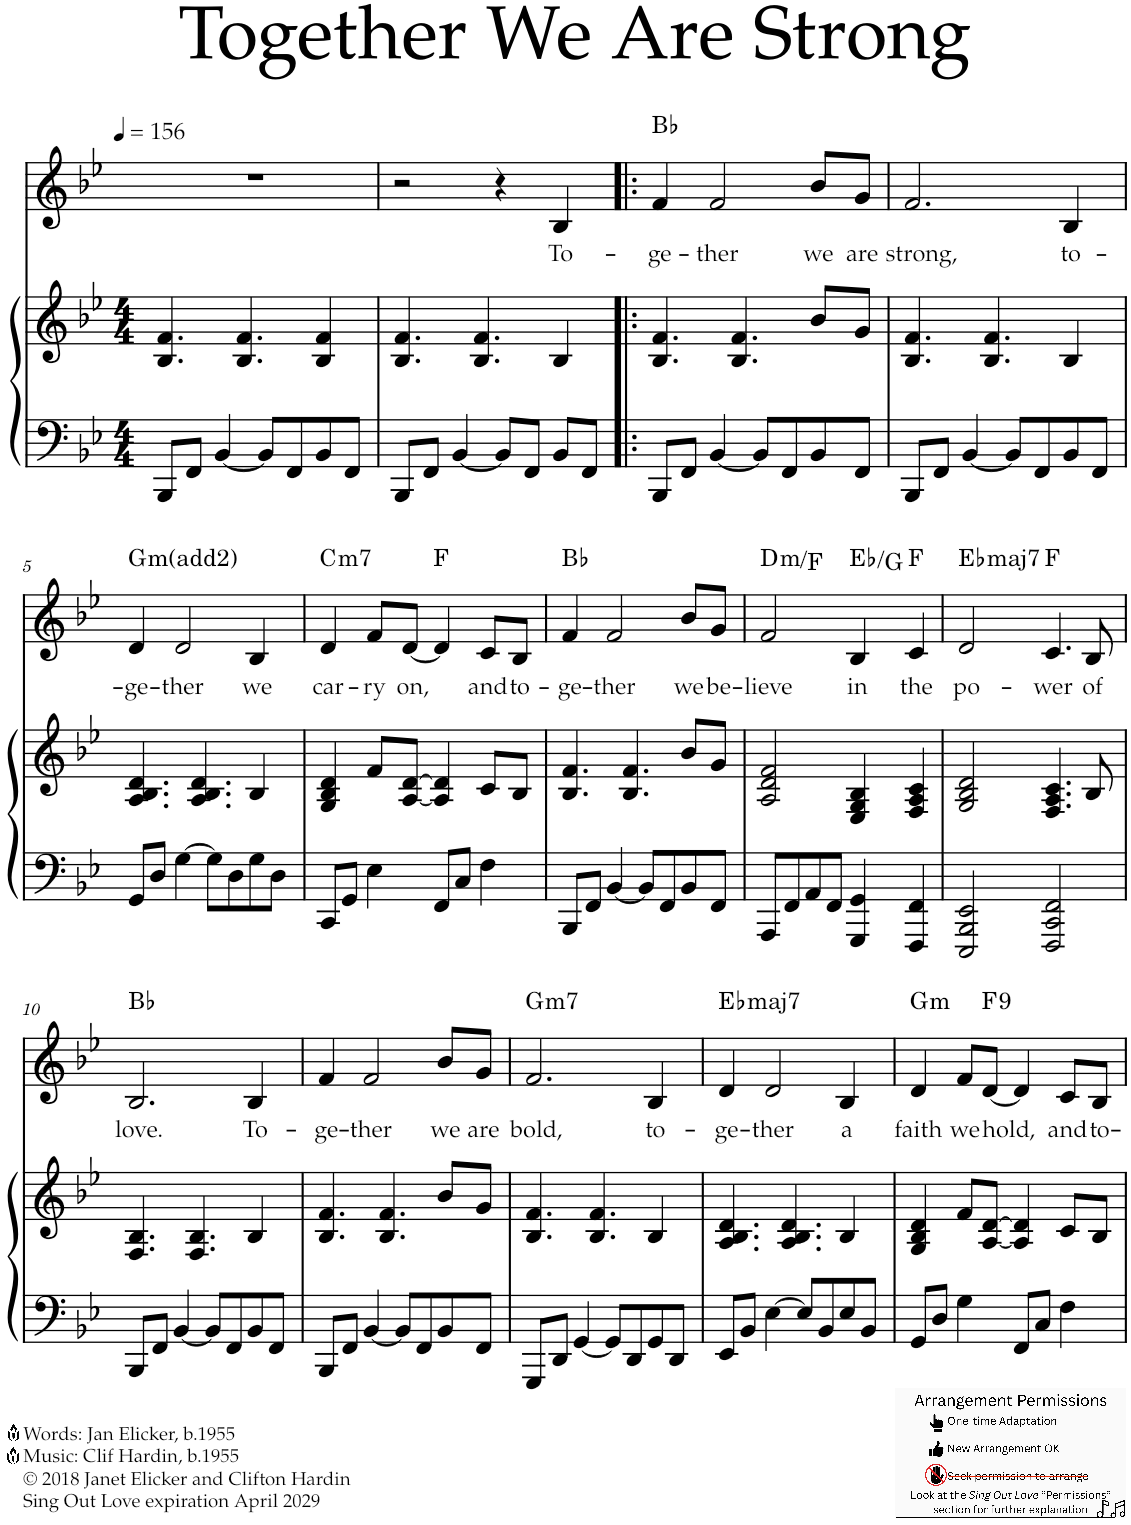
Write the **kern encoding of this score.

**kern	**kern	**kern	**text	**harte
*part2	*part2	*part1	*part1	*part1
*staff3	*staff2	*staff1	*staff1	*
*	*	*I"Violin	*	*
*	*	*I'Vln	*	*
*clefF4	*clefG2	*clefG2	*	*
*k[b-e-]	*k[b-e-]	*k[b-e-]	*	*
*B-:	*B-:	*B-:	*	*
*M4/4	*M4/4	*	*	*
*MM156	*MM156	*MM156	*	*
=1	=1	=1	=1	=1
8BBB-/L	4.B-/ 4.f/	1r	.	.
8FF/J	.	.	.	.
[4BB-/	.	.	.	.
.	4.B-/ 4.f/	.	.	.
8BB-/L]	.	.	.	.
8FF/	.	.	.	.
8BB-/	4B-/ 4f/	.	.	.
8FF/J	.	.	.	.
=2	=2	=2	=2	=2
8BBB-/L	4.B-/ 4.f/	2r	.	.
8FF/J	.	.	.	.
[4BB-/	.	.	.	.
.	4.B-/ 4.f/	.	.	.
8BB-/L]	.	4r	.	.
8FF/J	.	.	.	.
!	!	!	!LO:LY:b	!
8BB-/L	4B-/	4B-/	To-	.
8FF/J	.	.	.	.
=3!|:	=3!|:	=3!|:	=3!|:	=3!|:
!	!	!	!LO:LY:b	!
8BBB-/L	4.B-/ 4.f/	4f/	-ge-	Bb:maj
8FF/J	.	.	.	.
!	!	!	!LO:LY:b	!
[4BB-/	.	2f/	-ther	.
.	4.B-/ 4.f/	.	.	.
8BB-/L]	.	.	.	.
8FF/	.	.	.	.
!	!	!	!LO:LY:b	!
8BB-/	8b-/L	8b-/L	we	.
!	!	!	!LO:LY:b	!
8FF/J	8g/J	8g/J	are	.
=4	=4	=4	=4	=4
!	!	!	!LO:LY:b	!
8BBB-/L	4.B-/ 4.f/	2.f/	strong,	.
8FF/J	.	.	.	.
[4BB-/	.	.	.	.
.	4.B-/ 4.f/	.	.	.
8BB-/L]	.	.	.	.
8FF/	.	.	.	.
!	!	!	!LO:LY:b	!
8BB-/	4B-/	4B-/	to-	.
8FF/J	.	.	.	.
!!LO:LB:g=z
=5	=5	=5	=5	=5
!	!	!	!LO:LY:b	!LO:H:kt=m
8GG/L	4.A/ 4.B-/ 4.d/	4d/	-ge-	G:min(2)
8D/J	.	.	.	.
!	!	!	!LO:LY:b	!
[4G\	.	2d/	-ther	.
.	4.A/ 4.B-/ 4.d/	.	.	.
8G\L]	.	.	.	.
8D\	.	.	.	.
!	!	!	!LO:LY:b	!
8G\	4B-/	4B-/	we	.
8D\J	.	.	.	.
=6	=6	=6	=6	=6
!	!	!	!LO:LY:b	!LO:H:kt=m7
8CC/L	4G/ 4B-/ 4d/	4d/	car-	C:min7
8GG/J	.	.	.	.
!	!	!	!LO:LY:b	!
4E-\	8f/L	8f/L	-ry	.
!	!	!	!LO:LY:b	!
.	[8A/ [8d/J	[8d/J	on,	.
8FF/L	4A/] 4d/]	4d/]	.	F:maj
8C/J	.	.	.	.
!	!	!	!LO:LY:b	!
4F\	8c/L	8c/L	and	.
!	!	!	!LO:LY:b	!
.	8B-/J	8B-/J	to-	.
=7	=7	=7	=7	=7
!	!	!	!LO:LY:b	!
8BBB-/L	4.B-/ 4.f/	4f/	-ge-	Bb:maj
8FF/J	.	.	.	.
!	!	!	!LO:LY:b	!
[4BB-/	.	2f/	-ther	.
.	4.B-/ 4.f/	.	.	.
8BB-/L]	.	.	.	.
8FF/	.	.	.	.
!	!	!	!LO:LY:b	!
8BB-/	8b-/L	8b-/L	we	.
!	!	!	!LO:LY:b	!
8FF/J	8g/J	8g/J	be-	.
=8	=8	=8	=8	=8
!	!	!	!LO:LY:b	!LO:H:kt=m
8AAA/L	2A/ 2d/ 2f/	2f/	-lieve	D:min/b3
8FF/	.	.	.	.
8AA/	.	.	.	.
8FF/J	.	.	.	.
!	!	!	!LO:LY:b	!
4GGG/ 4GG/	4E-/ 4G/ 4B-/	4B-/	in	Eb:maj/3
!	!	!	!LO:LY:b	!
4FFF/ 4FF/	4F/ 4A/ 4c/	4c/	the	F:maj
=9	=9	=9	=9	=9
!	!	!	!LO:LY:b	!LO:H:kt=maj7
2EEE-/ 2BBB-/ 2EE-/	2G/ 2B-/ 2d/	2d/	po-	Eb:maj7
!	!	!	!LO:LY:b	!
2FFF/ 2CC/ 2FF/	4.F/ 4.A/ 4.c/	4.c/	-wer	F:maj
!	!	!	!LO:LY:b	!
.	8B-/	8B-/	of	.
!!LO:LB:g=z
=10	=10	=10	=10	=10
!	!	!	!LO:LY:b	!
8BBB-/L	4.F/ 4.B-/	2.B-/	love.	Bb:maj
8FF/J	.	.	.	.
[4BB-/	.	.	.	.
.	4.F/ 4.B-/	.	.	.
8BB-/L]	.	.	.	.
8FF/	.	.	.	.
!	!	!	!LO:LY:b	!
8BB-/	4B-/	4B-/	To-	.
8FF/J	.	.	.	.
=11	=11	=11	=11	=11
!	!	!	!LO:LY:b	!
8BBB-/L	4.B-/ 4.f/	4f/	-ge-	.
8FF/J	.	.	.	.
!	!	!	!LO:LY:b	!
[4BB-/	.	2f/	-ther	.
.	4.B-/ 4.f/	.	.	.
8BB-/L]	.	.	.	.
8FF/	.	.	.	.
!	!	!	!LO:LY:b	!
8BB-/	8b-/L	8b-/L	we	.
!	!	!	!LO:LY:b	!
8FF/J	8g/J	8g/J	are	.
=12	=12	=12	=12	=12
!	!	!	!LO:LY:b	!LO:H:kt=m7
8GGG/L	4.B-/ 4.f/	2.f/	bold,	G:min7
8DD/J	.	.	.	.
[4GG/	.	.	.	.
.	4.B-/ 4.f/	.	.	.
8GG/L]	.	.	.	.
8DD/	.	.	.	.
!	!	!	!LO:LY:b	!
8GG/	4B-/	4B-/	to-	.
8DD/J	.	.	.	.
=13	=13	=13	=13	=13
!	!	!	!LO:LY:b	!LO:H:kt=maj7
8EE-/L	4.A/ 4.B-/ 4.d/	4d/	-ge-	Eb:maj7
8BB-/J	.	.	.	.
!	!	!	!LO:LY:b	!
[4E-\	.	2d/	-ther	.
.	4.A/ 4.B-/ 4.d/	.	.	.
8E-/L]	.	.	.	.
8BB-/	.	.	.	.
!	!	!	!LO:LY:b	!
8E-/	4B-/	4B-/	a	.
8BB-/J	.	.	.	.
=14	=14	=14	=14	=14
!	!	!	!LO:LY:b	!LO:H:kt=m
8GG/L	4G/ 4B-/ 4d/	4d/	faith	G:min
8D/J	.	.	.	.
!	!	!	!LO:LY:b	!
4G\	8f/L	8f/L	we	.
!	!	!	!LO:LY:b	!LO:H:kt=9
.	[8A/ [8d/J	[8d/J	hold,	F:9
8FF/L	4A/] 4d/]	4d/]	.	.
8C/J	.	.	.	.
!	!	!	!LO:LY:b	!
4F\	8c/L	8c/L	and	.
!	!	!	!LO:LY:b	!
.	8B-/J	8B-/J	to-	.
=	=	=	=	=
*-	*-	*-	*-	*-
